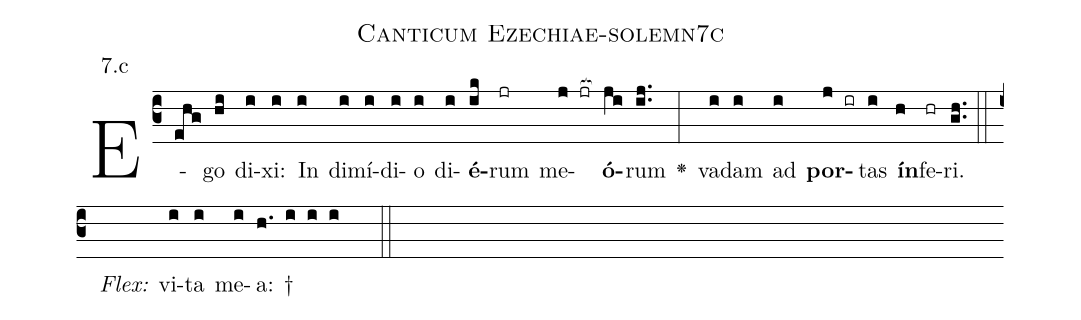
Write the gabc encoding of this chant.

name: Canticum Ezechiae-solemn7c;
annotation: 7.c;
%%
(c3)E(ehg)go(hi) di(i)xi:(i) In(i) di(i)mí(i)di(i)o(i) di(i)<b>é</b>(ik)rum(jr) me(j jr[ocb:1{])<b>ó</b>(ji[ocb:0}])rum(ij..) <v>\greheightstar</v>(:) va(i)dam(i) ad(i) <b>por</b>(j ir)tas(i) <b>ín</b>(h)fe(hr)ri.(gh..) (::)
<i>Flex:</i>()  vi(i)ta(i) me(i)a: †(h. i i i  ::)

%E(i) u(i) o(j) u(i) a(h) e.(gh..) (::)
